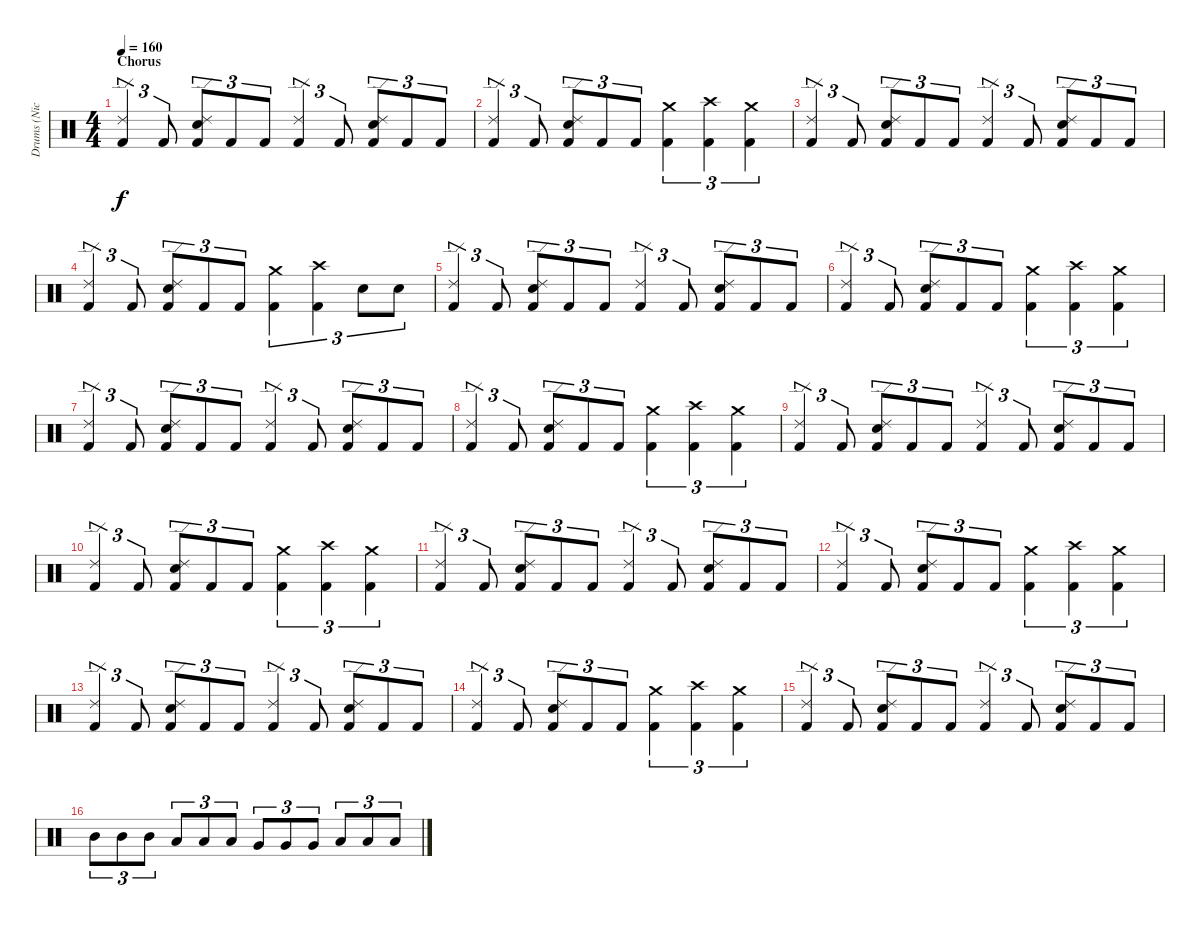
\track ("Drums (Nick Menza)" "Drums (Nic") {instrument percussion}
\staff {score}
\articulation defaults
\ts (4 4)
\section ("" "Chorus")
\tempo 160
\clef neutral
\ks c
("Ride (edge) 2" "Kick (hit) 2").4{tu (3 2) dy f} "Kick (hit) 2".8{tu (3 2)} ("Ride (edge) 2" "Snare (hit) 2" "Kick (hit) 2").8{tu (3 2)} "Kick (hit) 2".8{tu (3 2)} "Kick (hit) 2".8{tu (3 2)} ("Ride (edge) 2" "Kick (hit) 2").4{tu (3 2)} "Kick (hit) 2".8{tu (3 2)} ("Ride (edge) 2" "Snare (hit) 2" "Kick (hit) 2").8{tu (3 2)} "Kick (hit) 2".8{tu (3 2)} "Kick (hit) 2".8{tu (3 2)} |
("Ride (edge) 2" "Kick (hit) 2").4{tu (3 2)} "Kick (hit) 2".8{tu (3 2)} ("Ride (edge) 2" "Snare (hit) 2" "Kick (hit) 2").8{tu (3 2)} "Kick (hit) 2".8{tu (3 2)} "Kick (hit) 2".8{tu (3 2)} ("Crash medium (hit)" "Kick (hit) 2").4{tu (3 2)} ("Crash high (hit)" "Kick (hit) 2").4{tu (3 2)} ("Crash medium (hit)" "Kick (hit) 2").4{tu (3 2)} |
("Ride (edge) 2" "Kick (hit) 2").4{tu (3 2)} "Kick (hit) 2".8{tu (3 2)} ("Ride (edge) 2" "Snare (hit) 2" "Kick (hit) 2").8{tu (3 2)} "Kick (hit) 2".8{tu (3 2)} "Kick (hit) 2".8{tu (3 2)} ("Ride (edge) 2" "Kick (hit) 2").4{tu (3 2)} "Kick (hit) 2".8{tu (3 2)} ("Ride (edge) 2" "Snare (hit) 2" "Kick (hit) 2").8{tu (3 2)} "Kick (hit) 2".8{tu (3 2)} "Kick (hit) 2".8{tu (3 2)} |
("Ride (edge) 2" "Kick (hit) 2").4{tu (3 2)} "Kick (hit) 2".8{tu (3 2)} ("Ride (edge) 2" "Snare (hit) 2" "Kick (hit) 2").8{tu (3 2)} "Kick (hit) 2".8{tu (3 2)} "Kick (hit) 2".8{tu (3 2)} ("Crash medium (hit)" "Kick (hit) 2").4{tu (3 2)} ("Crash high (hit)" "Kick (hit) 2").4{tu (3 2)} "Snare (hit) 2".8{tu (3 2)} "Snare (hit) 2".8{tu (3 2)} |
("Ride (edge) 2" "Kick (hit) 2").4{tu (3 2)} "Kick (hit) 2".8{tu (3 2)} ("Ride (edge) 2" "Snare (hit) 2" "Kick (hit) 2").8{tu (3 2)} "Kick (hit) 2".8{tu (3 2)} "Kick (hit) 2".8{tu (3 2)} ("Ride (edge) 2" "Kick (hit) 2").4{tu (3 2)} "Kick (hit) 2".8{tu (3 2)} ("Ride (edge) 2" "Snare (hit) 2" "Kick (hit) 2").8{tu (3 2)} "Kick (hit) 2".8{tu (3 2)} "Kick (hit) 2".8{tu (3 2)} |
("Ride (edge) 2" "Kick (hit) 2").4{tu (3 2)} "Kick (hit) 2".8{tu (3 2)} ("Ride (edge) 2" "Snare (hit) 2" "Kick (hit) 2").8{tu (3 2)} "Kick (hit) 2".8{tu (3 2)} "Kick (hit) 2".8{tu (3 2)} ("Crash medium (hit)" "Kick (hit) 2").4{tu (3 2)} ("Crash high (hit)" "Kick (hit) 2").4{tu (3 2)} ("Crash medium (hit)" "Kick (hit) 2").4{tu (3 2)} |
("Ride (edge) 2" "Kick (hit) 2").4{tu (3 2)} "Kick (hit) 2".8{tu (3 2)} ("Ride (edge) 2" "Snare (hit) 2" "Kick (hit) 2").8{tu (3 2)} "Kick (hit) 2".8{tu (3 2)} "Kick (hit) 2".8{tu (3 2)} ("Ride (edge) 2" "Kick (hit) 2").4{tu (3 2)} "Kick (hit) 2".8{tu (3 2)} ("Ride (edge) 2" "Snare (hit) 2" "Kick (hit) 2").8{tu (3 2)} "Kick (hit) 2".8{tu (3 2)} "Kick (hit) 2".8{tu (3 2)} |
("Ride (edge) 2" "Kick (hit) 2").4{tu (3 2)} "Kick (hit) 2".8{tu (3 2)} ("Ride (edge) 2" "Snare (hit) 2" "Kick (hit) 2").8{tu (3 2)} "Kick (hit) 2".8{tu (3 2)} "Kick (hit) 2".8{tu (3 2)} ("Crash medium (hit)" "Kick (hit) 2").4{tu (3 2)} ("Crash high (hit)" "Kick (hit) 2").4{tu (3 2)} ("Crash medium (hit)" "Kick (hit) 2").4{tu (3 2)} |
("Ride (edge) 2" "Kick (hit) 2").4{tu (3 2)} "Kick (hit) 2".8{tu (3 2)} ("Ride (edge) 2" "Snare (hit) 2" "Kick (hit) 2").8{tu (3 2)} "Kick (hit) 2".8{tu (3 2)} "Kick (hit) 2".8{tu (3 2)} ("Ride (edge) 2" "Kick (hit) 2").4{tu (3 2)} "Kick (hit) 2".8{tu (3 2)} ("Ride (edge) 2" "Snare (hit) 2" "Kick (hit) 2").8{tu (3 2)} "Kick (hit) 2".8{tu (3 2)} "Kick (hit) 2".8{tu (3 2)} |
("Ride (edge) 2" "Kick (hit) 2").4{tu (3 2)} "Kick (hit) 2".8{tu (3 2)} ("Ride (edge) 2" "Snare (hit) 2" "Kick (hit) 2").8{tu (3 2)} "Kick (hit) 2".8{tu (3 2)} "Kick (hit) 2".8{tu (3 2)} ("Crash medium (hit)" "Kick (hit) 2").4{tu (3 2)} ("Crash high (hit)" "Kick (hit) 2").4{tu (3 2)} ("Crash medium (hit)" "Kick (hit) 2").4{tu (3 2)} |
("Ride (edge) 2" "Kick (hit) 2").4{tu (3 2)} "Kick (hit) 2".8{tu (3 2)} ("Ride (edge) 2" "Snare (hit) 2" "Kick (hit) 2").8{tu (3 2)} "Kick (hit) 2".8{tu (3 2)} "Kick (hit) 2".8{tu (3 2)} ("Ride (edge) 2" "Kick (hit) 2").4{tu (3 2)} "Kick (hit) 2".8{tu (3 2)} ("Ride (edge) 2" "Snare (hit) 2" "Kick (hit) 2").8{tu (3 2)} "Kick (hit) 2".8{tu (3 2)} "Kick (hit) 2".8{tu (3 2)} |
("Ride (edge) 2" "Kick (hit) 2").4{tu (3 2)} "Kick (hit) 2".8{tu (3 2)} ("Ride (edge) 2" "Snare (hit) 2" "Kick (hit) 2").8{tu (3 2)} "Kick (hit) 2".8{tu (3 2)} "Kick (hit) 2".8{tu (3 2)} ("Crash medium (hit)" "Kick (hit) 2").4{tu (3 2)} ("Crash high (hit)" "Kick (hit) 2").4{tu (3 2)} ("Crash medium (hit)" "Kick (hit) 2").4{tu (3 2)} |
("Ride (edge) 2" "Kick (hit) 2").4{tu (3 2)} "Kick (hit) 2".8{tu (3 2)} ("Ride (edge) 2" "Snare (hit) 2" "Kick (hit) 2").8{tu (3 2)} "Kick (hit) 2".8{tu (3 2)} "Kick (hit) 2".8{tu (3 2)} ("Ride (edge) 2" "Kick (hit) 2").4{tu (3 2)} "Kick (hit) 2".8{tu (3 2)} ("Ride (edge) 2" "Snare (hit) 2" "Kick (hit) 2").8{tu (3 2)} "Kick (hit) 2".8{tu (3 2)} "Kick (hit) 2".8{tu (3 2)} |
("Ride (edge) 2" "Kick (hit) 2").4{tu (3 2)} "Kick (hit) 2".8{tu (3 2)} ("Ride (edge) 2" "Snare (hit) 2" "Kick (hit) 2").8{tu (3 2)} "Kick (hit) 2".8{tu (3 2)} "Kick (hit) 2".8{tu (3 2)} ("Crash medium (hit)" "Kick (hit) 2").4{tu (3 2)} ("Crash high (hit)" "Kick (hit) 2").4{tu (3 2)} ("Crash medium (hit)" "Kick (hit) 2").4{tu (3 2)} |
("Ride (edge) 2" "Kick (hit) 2").4{tu (3 2)} "Kick (hit) 2".8{tu (3 2)} ("Ride (edge) 2" "Snare (hit) 2" "Kick (hit) 2").8{tu (3 2)} "Kick (hit) 2".8{tu (3 2)} "Kick (hit) 2".8{tu (3 2)} ("Ride (edge) 2" "Kick (hit) 2").4{tu (3 2)} "Kick (hit) 2".8{tu (3 2)} ("Ride (edge) 2" "Snare (hit) 2" "Kick (hit) 2").8{tu (3 2)} "Kick (hit) 2".8{tu (3 2)} "Kick (hit) 2".8{tu (3 2)} |
"Mid Tom (hit)".8{tu (3 2)} "Mid Tom (hit)".8{tu (3 2)} "Mid Tom (hit)".8{tu (3 2)} "Low Tom (hit)".8{tu (3 2)} "Low Tom (hit)".8{tu (3 2)} "Low Tom (hit)".8{tu (3 2)} "Very Low Tom (hit)".8{tu (3 2)} "Very Low Tom (hit)".8{tu (3 2)} "Very Low Tom (hit)".8{tu (3 2)} "Low Floor Tom (hit)".8{tu (3 2)} "Low Floor Tom (hit)".8{tu (3 2)} "Low Floor Tom (hit)".8{tu (3 2)}
